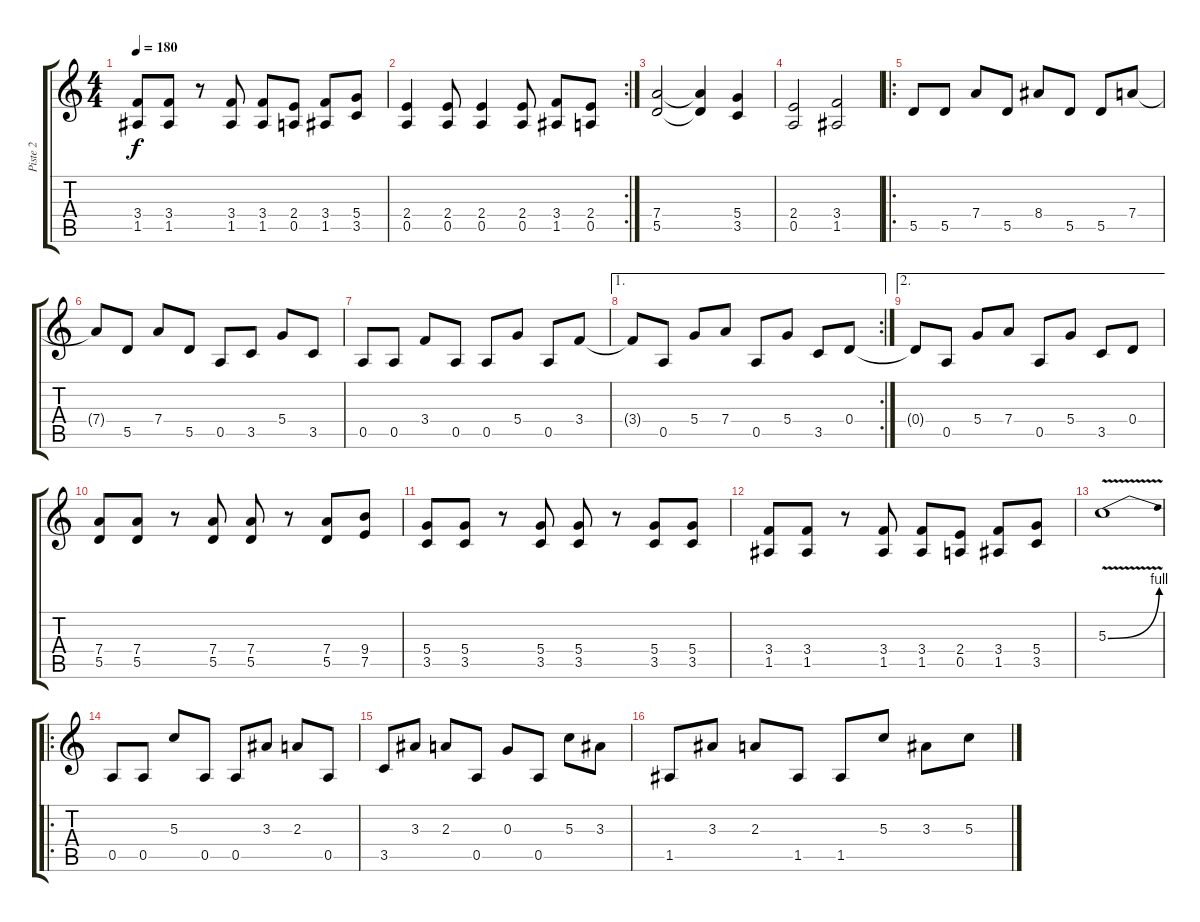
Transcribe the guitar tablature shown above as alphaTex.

\track ("Piste 2" "Piste 2") {instrument distortionguitar}
\staff {score tabs}
\tuning (E4 B3 G3 D3 A2 E2) {hide}
\ts (4 4)
\tempo 180
\clef g2
\ks c
(3.4 1.5).8{dy f} (3.4 1.5).8 r.8 (3.4 1.5).8 (3.4 1.5).8 (2.4 0.5).8 (3.4 1.5).8 (5.4 3.5).8 |
\rc 2
(2.4 0.5).4 (2.4 0.5).8 (2.4 0.5).4 (2.4 0.5).8 (3.4 1.5).8 (2.4 0.5).8 |
(7.4 5.5).2 (7.4{t} 5.5{t}).4 (5.4 3.5).4 |
(2.4 0.5).2 (3.4 1.5).2 |
\ro
5.5.8 5.5.8 7.4.8 5.5.8 8.4.8 5.5.8 5.5.8 7.4.8 |
7.4{t}.8 5.5.8 7.4.8 5.5.8 0.5.8 3.5.8 5.4.8 3.5.8 |
0.5.8 0.5.8 3.4.8 0.5.8 0.5.8 5.4.8 0.5.8 3.4.8 |
\ae 1
\rc 2
3.4{t}.8 0.5.8 5.4.8 7.4.8 0.5.8 5.4.8 3.5.8 0.4.8 |
\ae 2
0.4{t}.8 0.5.8 5.4.8 7.4.8 0.5.8 5.4.8 3.5.8 0.4.8 |
(7.4 5.5).8 (7.4 5.5).8 r.8 (7.4 5.5).8 (7.4 5.5).8 r.8 (7.4 5.5).8 (9.4 7.5).8 |
(5.4 3.5).8 (5.4 3.5).8 r.8 (5.4 3.5).8 (5.4 3.5).8 r.8 (5.4 3.5).8 (5.4 3.5).8 |
(3.4 1.5).8 (3.4 1.5).8 r.8 (3.4 1.5).8 (3.4 1.5).8 (2.4 0.5).8 (3.4 1.5).8 (5.4 3.5).8 |
5.3{be (bend 0 0 60 4) v}.1 |
\ro
0.5.8 0.5.8 5.3.8 0.5.8 0.5.8 3.3.8 2.3.8 0.5.8 |
3.5.8 3.3.8 2.3.8 0.5.8 0.3.8 0.5.8 5.3.8 3.3.8 |
1.5.8 3.3.8 2.3.8 1.5.8 1.5.8 5.3.8 3.3.8 5.3.8
